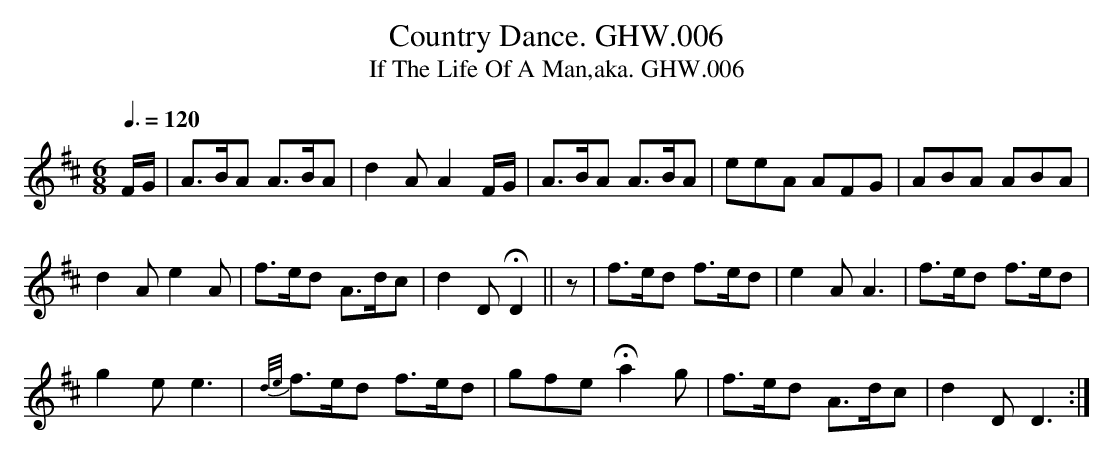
X:1
T:Country Dance. GHW.006
T:If The Life Of A Man,aka. GHW.006
M:6/8
L:1/8
Q:3/8=120
K:D
F/G/|A>BA A>BA|d2 A A2 F/G/|A>BA A>BA|eeA AFG|ABA ABA|
d2A e2A|f>ed A>dc|d2D HD2||z|f>ed f>ed|e2A A3|f>ed f>ed|
g2 e e3|{d/e/}f>ed f>ed| gfe Ha2 g|f>ed A>dc|d2D D3:|
